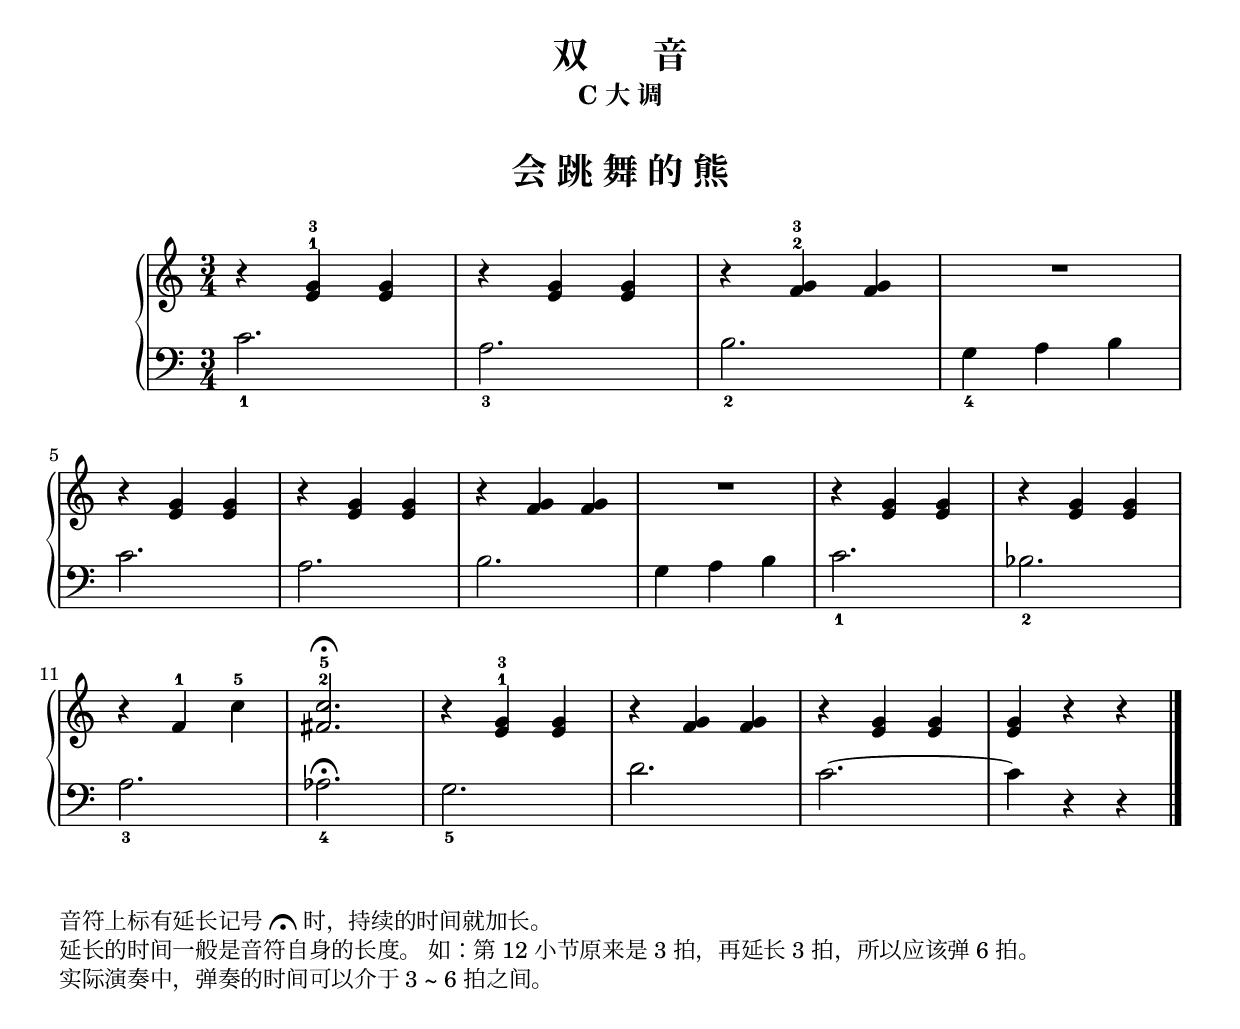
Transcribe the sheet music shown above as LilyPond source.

 \version "2.18.2"


right_one = \relative c' {  << { e4 } { g }  >> }
right_two = \relative c' {  << { f4 } { g }  >> }

upper = \relative c'' {
  \clef treble
  \key c \major
  \time 3/4
  \numericTimeSignature
  
  r4 << { e,4-1 } { g-3 }  >> \right_one |
  r4 \right_one \right_one |
  r4 << { f4-2 } { g-3 }  >> \right_two |
  R2. |\break
  
  r4 \right_one \right_one |
  r4 \right_one \right_one |
  r4 \right_two \right_two |
  R2. |
  r4 \right_one \right_one |
  r4 \right_one \right_one |\break
  
  r4 f-1 c'-5 |
  << { fis,2.-2 } { c'-5 \fermata }  >> |
  r4 << { e,4-1 } { g-3 }  >> \right_one |
  r4 \right_two \right_two |
  r4 \right_one \right_one |
  \right_one r4 r |\bar"|."
}

lower = \relative c {
  \clef bass
  \key c \major
  \time 3/4
  \numericTimeSignature

  c'2._1 |
  a2._3 |
  b2._2 |
  g4_4 a b |\break
  
  c2. |
  a2. |
  b2. |
  g4 a b |
  c2._1 |
  bes2._2 |\break
  
  a2._3 |
  aes2._4\fermata |
  g2._5 |
  d'2. |
  c2.~ |
  c4 r r |\bar"|."
}


\paper {
  print-all-headers = ##t
}

\header {
  title = "双       音"
  subtitle = "C 大 调"
}
\markup { \vspace #1 }

\score {
  \header {
    title = "会 跳 舞 的 熊"
    subtitle = ##f
  }
  \new GrandStaff <<
    \new Staff = "upper" \upper
    \new Staff = "lower" \lower
  >>
  \layout { }
  \midi { }
}


\markup { 音符上标有延长记号 \musicglyph #"scripts.ufermata" 时，持续的时间就加长。 } 
\markup { 延长的时间一般是音符自身的长度。 如：第 12 小节原来是 3 拍，再延长 3 拍，所以应该弹 6 拍。 }
\markup { 实际演奏中，弹奏的时间可以介于 3 ~ 6 拍之间。 }